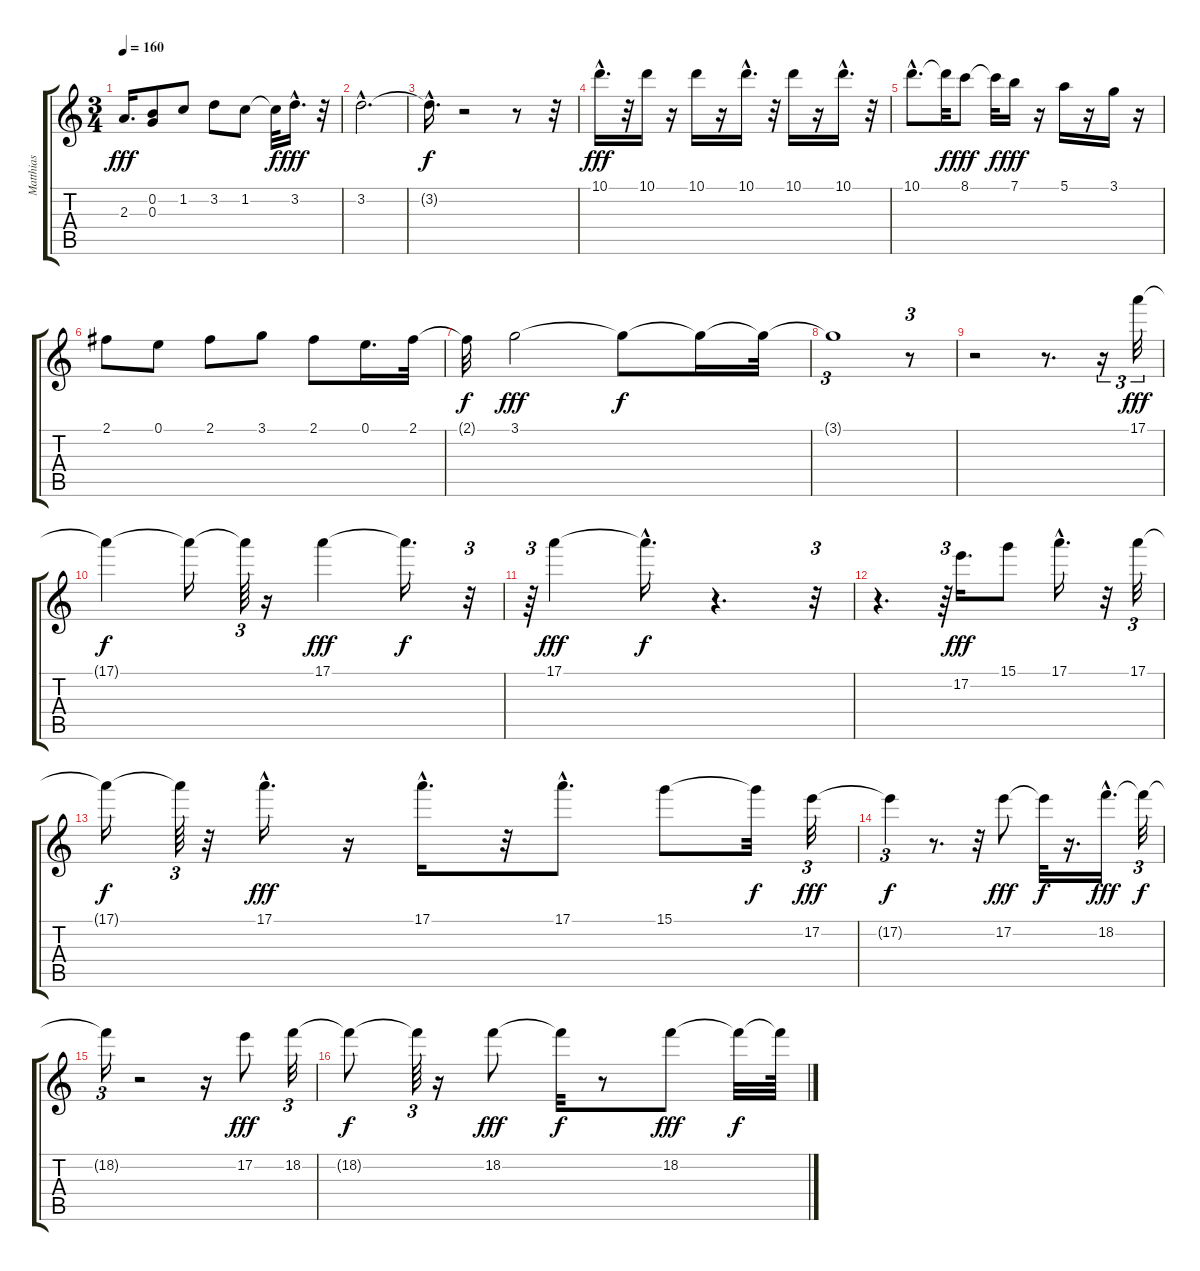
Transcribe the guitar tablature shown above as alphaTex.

\track ("Matthias" "Matthias") {instrument distortionguitar}
\staff {score tabs}
\tuning (E4 B3 G3 D3 A2 E2) {hide}
\ts (3 4)
\tempo 160
\clef g2
\ks c
2.3.16{d dy fff} (0.2 0.3).8 1.2.8 3.2.8 1.2.8 1.2{t}.32{dy f} 3.2{hac}.16{d dy fff} r.32 |
3.2{hac}.2{d} |
3.2{hac t}.16{d dy f} r.2 r.8 r.32 |
10.1{hac}.16{d dy fff} r.32 10.1.16 r.16 10.1.16 r.16 10.1{hac}.16{d} r.32 10.1.16 r.16 10.1{hac}.16{d} r.32 |
10.1{hac}.8{d} 10.1{t}.32{dy f} 8.1.8{dy fff} 8.1{t}.32{dy f} 7.1.16{dy fff} r.16 5.1.16 r.16 3.1.16 r.16 |
2.1.8 0.1.8 2.1.8 3.1.8 2.1.8 0.1.16{d} 2.1.32 |
2.1{t}.32{dy f} 3.1.2{dy fff} 3.1{t}.8{dy f} 3.1{t}.16 3.1{t}.32 |
3.1{t}.1{tu (3 2)} r.8{tu (3 2)} |
r.2 r.8{d} r.16{tu (3 2)} 17.1.32{tu (3 2) dy fff} |
17.1{t}.4{dy f} 17.1{t}.16 17.1{t}.64{tu (3 2)} r.16 17.1.4{dy fff} 17.1{t}.16{d dy f} r.32{tu (3 2)} |
r.64{tu (3 2)} 17.1.4{dy fff} 17.1{hac t}.16{d dy f} r.4{d} r.32{tu (3 2)} |
r.4{d} r.64{tu (3 2)} 17.2.16{d dy fff} 15.1.8 17.1{hac}.16{d} r.32 17.1.32{tu (3 2)} |
17.1{t}.16{dy f} 17.1{t}.64{tu (3 2)} r.32 17.1{hac}.16{d dy fff} r.16 17.1{hac}.16{d} r.32 17.1{hac}.8{d} 15.1.8 15.1{t}.32{dy f} 17.2.32{tu (3 2) dy fff} |
17.2{t}.4{tu (3 2) dy f} r.8{d} r.32 17.2.8{dy fff} 17.2{t}.32{dy f} r.16{d} 18.2{hac}.16{d dy fff} 18.2{t}.32{tu (3 2) dy f} |
18.2{t}.16{tu (3 2)} r.2 r.16 17.2.8{dy fff} 18.2.32{tu (3 2)} |
18.2{t}.8{dy f} 18.2{t}.64{tu (3 2)} r.16 18.2.8{dy fff} 18.2{t}.32{dy f} r.8 18.2.8{dy fff} 18.2{t}.32{dy f} 18.2{t}.64
